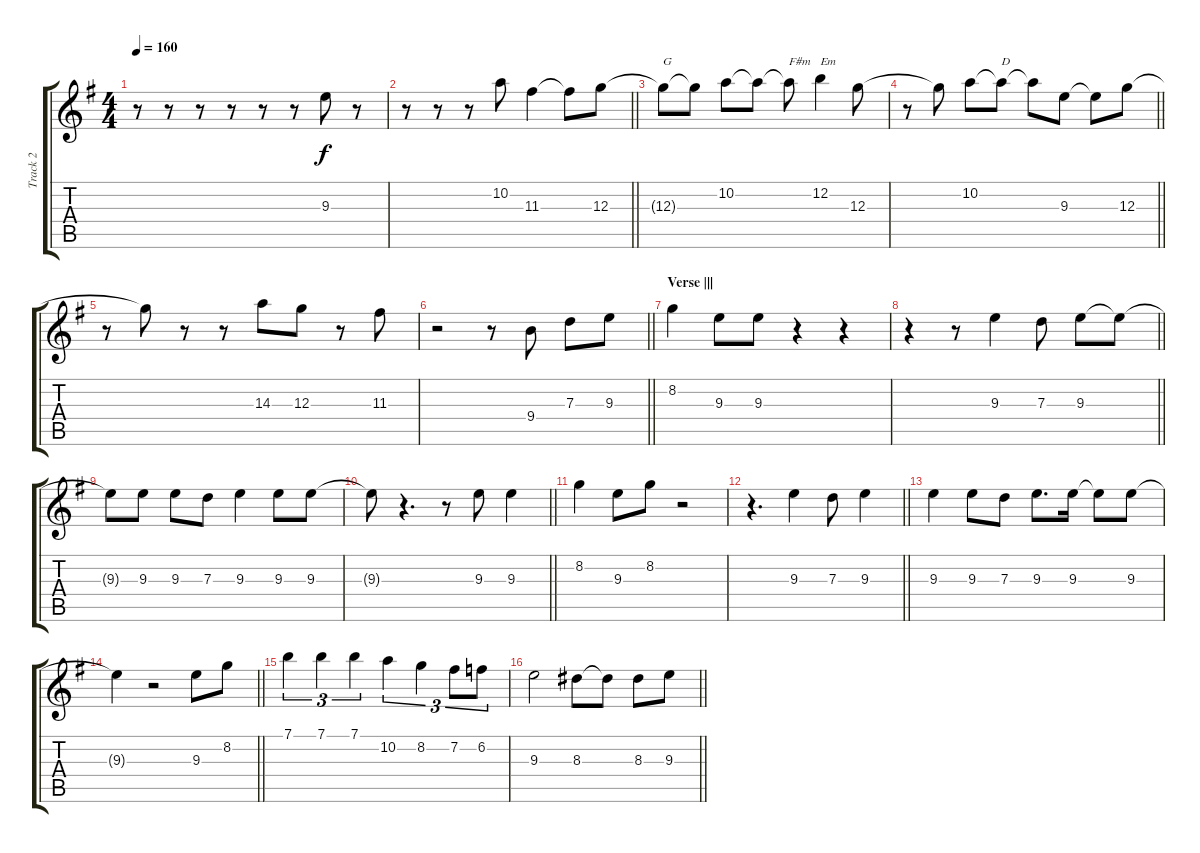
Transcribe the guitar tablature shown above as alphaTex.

\track ("Track 2" "Track 2") {instrument electricguitarjazz}
\staff {score tabs}
\tuning (E4 B3 G3 D3 A2 E2) {hide}
\ts (4 4)
\tempo 160
\clef g2
\ks g
r.8{dy f} r.8 r.8 r.8 r.8 r.8 9.3{t}.8 r.8 |
\barLineRight lightlight
r.8 r.8 r.8 10.2.8 11.3.4 11.3{t}.8 12.3.8 |
12.3{t}.8{txt "G"} 12.3{t}.8 10.2.8 10.2{t}.8 10.2{t}.8{txt "F#m"} 12.2.4{txt "Em"} 12.3.8 |
\barLineRight lightlight
r.8 12.3{t}.8 10.2.8 10.2{t}.8{txt "D"} 10.2{t}.8 9.3.8 9.3{t}.8 12.3.8 |
r.8 12.3{t}.8 r.8 r.8 14.3.8 12.3.8 r.8 11.3.8 |
\barLineRight lightlight
r.2 r.8 9.4.8 7.3.8 9.3.8 |
\section ("" "Verse |||")
8.2.4 9.3.8 9.3.8 r.4 r.4 |
\barLineRight lightlight
r.4 r.8 9.3.4 7.3.8 9.3.8 9.3{t}.8 |
9.3{t}.8 9.3.8 9.3.8 7.3.8 9.3.4 9.3.8 9.3.8 |
\barLineRight lightlight
9.3{t}.8 r.4{d} r.8 9.3.8 9.3.4 |
8.2.4 9.3.8 8.2.8 r.2 |
\barLineRight lightlight
r.4{d} 9.3.4 7.3.8 9.3.4 |
9.3.4 9.3.8 7.3.8 9.3.8{d} 9.3.16 9.3{t}.8 9.3.8 |
\barLineRight lightlight
9.3{t}.4 r.2 9.3.8 8.2.8 |
7.1.4{tu (3 2)} 7.1.4{tu (3 2)} 7.1.4{tu (3 2)} 10.2.4{tu (3 2)} 8.2.4{tu (3 2)} 7.2.8{tu (3 2)} 6.2.8{tu (3 2)} |
\barLineRight lightlight
9.3.2 8.3.8 8.3{t}.8 8.3.8 9.3.8
